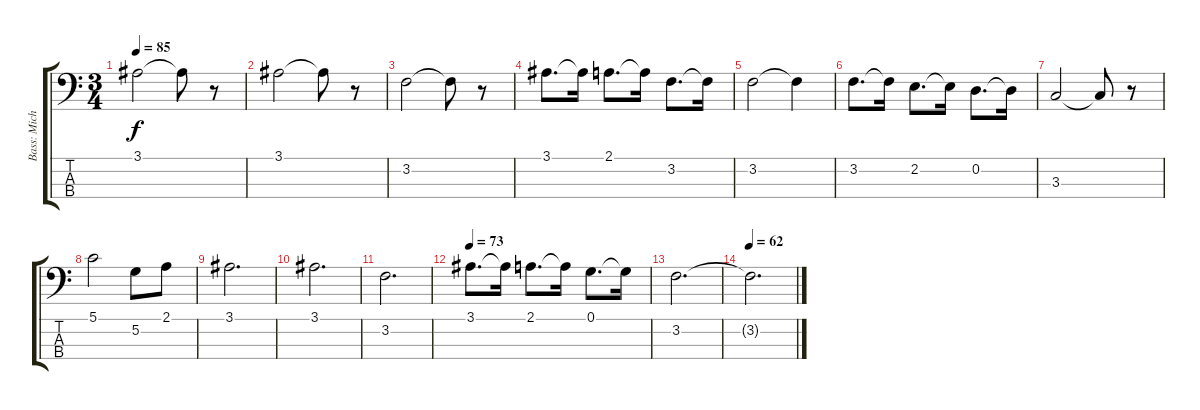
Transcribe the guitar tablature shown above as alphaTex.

\track ("Bass: Michael Rhodes" "Bass: Mich") {instrument electricbasspick}
\staff {score tabs}
\tuning (G2 D2 A1 E1) {hide}
\ts (3 4)
\tempo 85
\clef f4
\ks c
3.1.2{dy f} 3.1{t}.8 r.8 |
3.1.2 3.1{t}.8 r.8 |
3.2.2 3.2{t}.8 r.8 |
3.1.8{d} 3.1{t}.16 2.1.8{d} 2.1{t}.16 3.2.8{d} 3.2{t}.16 |
3.2.2 3.2{t}.4 |
3.2.8{d} 3.2{t}.16 2.2.8{d} 2.2{t}.16 0.2.8{d} 0.2{t}.16 |
3.3.2 3.3{t}.8 r.8 |
5.1.2 5.2.8 2.1.8 |
3.1.2{d} |
3.1.2{d} |
3.2.2{d} |
\tempo 73
3.1.8{d} 3.1{t}.16 2.1.8{d} 2.1{t}.16 0.1.8{d} 0.1{t}.16 |
3.2.2{d} |
\tempo 62
3.2{t}.2{d}
